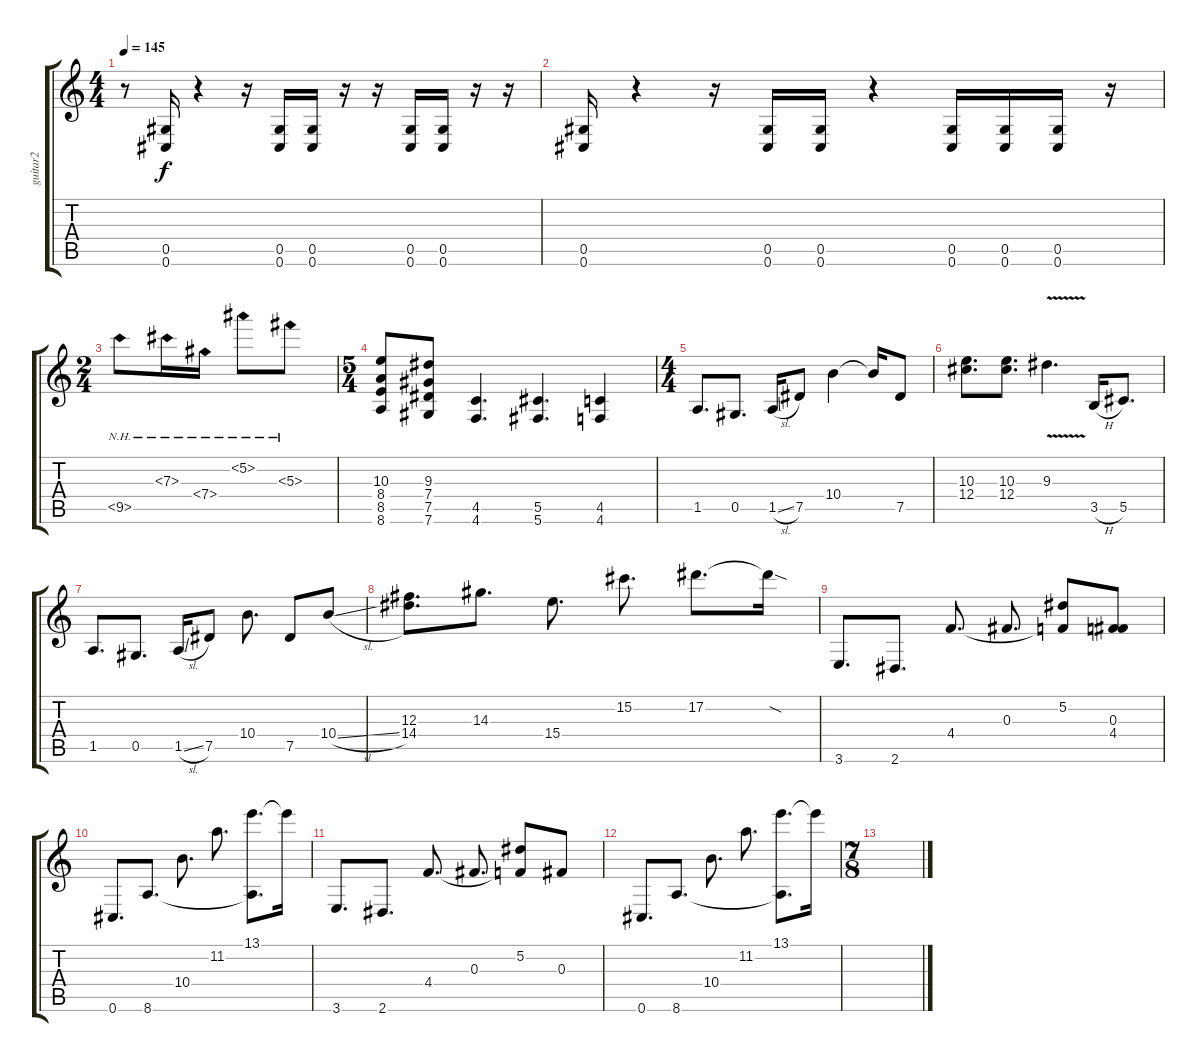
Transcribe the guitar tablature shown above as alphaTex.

\track ("guitar2" "guitar2") {instrument distortionguitar}
\staff {score tabs}
\tuning (Eb4 Bb3 Gb3 Db3 Ab2 Db2) {hide}
\ts (4 4)
\tempo 145
\clef g2
\ks c
r.8{dy f} (0.5 0.6).16 r.4 r.16 (0.5 0.6).16 (0.5 0.6).16 r.16 r.16 (0.5 0.6).16 (0.5 0.6).16 r.16 r.16 |
(0.5 0.6).16 r.4 r.16 (0.5 0.6).16 (0.5 0.6).16 r.4 (0.5 0.6).16 (0.5 0.6).16 (0.5 0.6).16 r.16 |
\ts (2 4)
9.5{nh}.8 7.3{nh}.16 7.4{nh}.16 5.2{nh}.8 5.3{nh}.8 |
\ts (5 4)
(10.3 8.4 8.5 8.6).8 (9.3 7.4 7.5 7.6).8 (4.5 4.6).4{d} (5.5 5.6).4{d} (4.5 4.6).4 |
\ts (4 4)
1.5.8{d} 0.5.8{d} 1.5{sl}.16 7.5.8 10.4.4 10.4{t}.16 7.5.8 |
(10.3 12.4).8{d} (10.3 12.4).8{d} 9.3{v}.4{d} 3.5{h}.16 5.5.8{d} |
1.5.8{d} 0.5.8{d} 1.5{sl}.16 7.5.8 10.4.8{d} 7.5.8 10.4{sl}.8 |
(12.3 14.4).8{d} 14.3.8{d} 15.4.8{d} 15.2.8{d} 17.2.8{d} 17.2{sod t}.16 |
3.6.8{d} 2.6.8{d} 4.4.8{d} 0.3.8{d} (5.2 4.4{t}).8 (0.3 4.4).8 |
0.6.8{d} 8.6.8{d} 10.4.8{d} 11.2.8{d} (13.1 8.6{t}).8{d} 13.1{t}.16 |
3.6.8{d} 2.6.8{d} 4.4.8{d} 0.3.8{d} (5.2 4.4{t}).8 0.3.8 |
0.6.8{d} 8.6.8{d} 10.4.8{d} 11.2.8{d} (13.1 8.6{t}).8{d} 13.1{t}.16 |
\ts (7 8)
